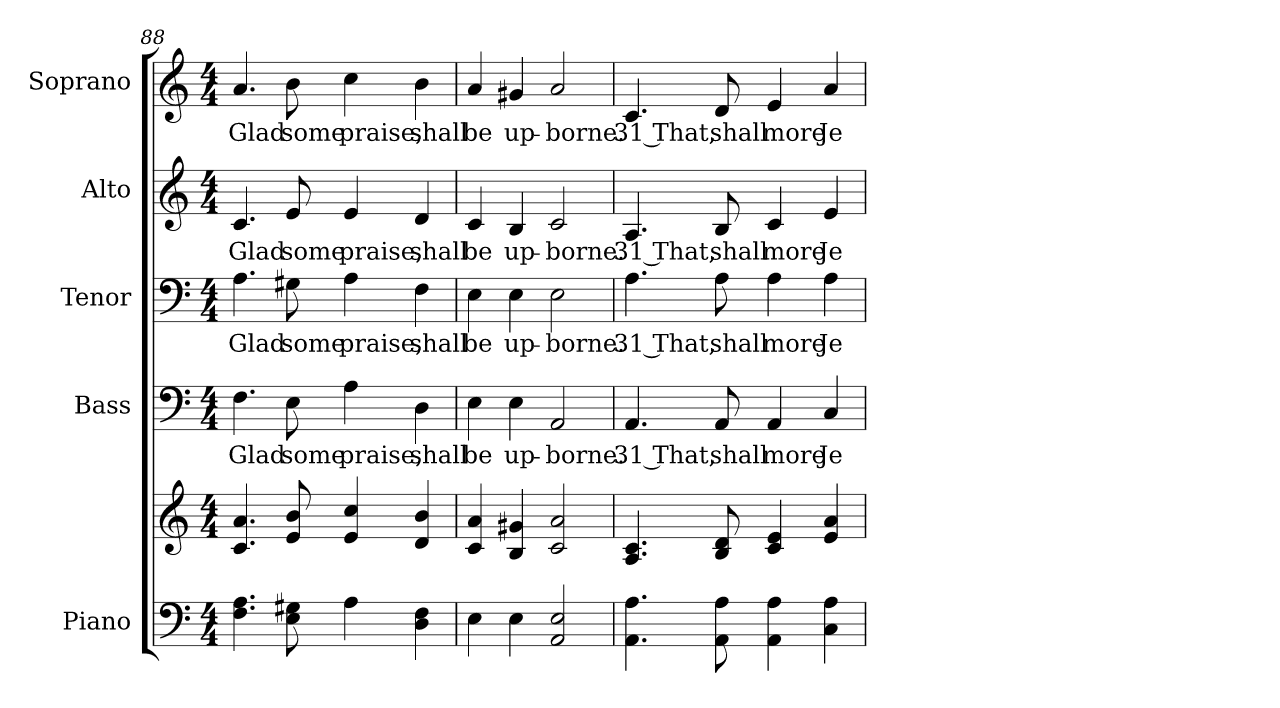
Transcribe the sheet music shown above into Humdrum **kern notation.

**kern	**kern	**kern	**text	**kern	**text	**kern	**text	**kern	**text
*part5	*part5	*part4	*part4	*part3	*part3	*part2	*part2	*part1	*part1
*staff6	*staff5	*staff4	*staff4	*staff3	*staff3	*staff2	*staff2	*staff1	*staff1
*I"Piano	*	*I"Bass	*	*I"Tenor	*	*I"Alto	*	*I"Soprano	*
*I'Pno.	*	*I'B.	*	*I'T.	*	*I'A.	*	*I'S.	*
*clefF4	*clefG2	*clefF4	*	*clefF4	*	*clefG2	*	*clefG2	*
*k[]	*k[]	*k[]	*	*k[]	*	*k[]	*	*k[]	*
*C:	*C:	*C:	*	*C:	*	*C:	*	*C:	*
*M4/4	*M4/4	*M4/4	*	*M4/4	*	*M4/4	*	*M4/4	*
=88	=88	=88	=88	=88	=88	=88	=88	=88	=88
!	!	!	!LO:LY:b:color=#000000	!	!	!	!	!	!
!	!	!	!	!	!LO:LY:b:color=#000000	!	!	!	!
!	!	!	!	!	!	!	!LO:LY:b:color=#000000	!	!
!	!	!	!	!	!	!	!	!	!LO:LY:b:color=#000000
4.Fi\ 4.Ai	4.ci/ 4.ai	4.Fi\	Glad	4.Ai\	Glad	4.ci/	Glad	4.ai/	Glad
!	!	!	!LO:LY:b:color=#000000	!	!	!	!	!	!
!	!	!	!	!	!LO:LY:b:color=#000000	!	!	!	!
!	!	!	!	!	!	!	!LO:LY:b:color=#000000	!	!
!	!	!	!	!	!	!	!	!	!LO:LY:b:color=#000000
8Ei\ 8G#Xi	8ei/ 8bi	8Ei\	some	8G#Xi\	some	8ei/	some	8bi\	some
!	!	!	!LO:LY:b:color=#000000	!	!	!	!	!	!
!	!	!	!	!	!LO:LY:b:color=#000000	!	!	!	!
!	!	!	!	!	!	!	!LO:LY:b:color=#000000	!	!
!	!	!	!	!	!	!	!	!	!LO:LY:b:color=#000000
4Ai\	4ei/ 4cci	4Ai\	praise,	4Ai\	praise,	4ei/	praise,	4cci\	praise,
!	!	!	!LO:LY:b:color=#000000	!	!	!	!	!	!
!	!	!	!	!	!LO:LY:b:color=#000000	!	!	!	!
!	!	!	!	!	!	!	!LO:LY:b:color=#000000	!	!
!	!	!	!	!	!	!	!	!	!LO:LY:b:color=#000000
4Di\ 4Fi	4di/ 4bi	4Di\	shall	4Fi\	shall	4di/	shall	4bi\	shall
!!LO:PB:g=z
=89	=89	=89	=89	=89	=89	=89	=89	=89	=89
!	!	!	!LO:LY:b:color=#000000	!	!	!	!	!	!
!	!	!	!	!	!LO:LY:b:color=#000000	!	!	!	!
!	!	!	!	!	!	!	!LO:LY:b:color=#000000	!	!
!	!	!	!	!	!	!	!	!	!LO:LY:b:color=#000000
4Ei\	4ci/ 4ai	4Ei\	be	4Ei\	be	4ci/	be	4ai/	be
!	!	!	!LO:LY:b:color=#000000	!	!	!	!	!	!
!	!	!	!	!	!LO:LY:b:color=#000000	!	!	!	!
!	!	!	!	!	!	!	!LO:LY:b:color=#000000	!	!
!	!	!	!	!	!	!	!	!	!LO:LY:b:color=#000000
4Ei\	4Bi/ 4g#Xi	4Ei\	up-	4Ei\	up-	4Bi/	up-	4g#Xi/	up-
!	!	!	!LO:LY:b:color=#000000	!	!	!	!	!	!
!	!	!	!	!	!LO:LY:b:color=#000000	!	!	!	!
!	!	!	!	!	!	!	!LO:LY:b:color=#000000	!	!
!	!	!	!	!	!	!	!	!	!LO:LY:b:color=#000000
2AAi/ 2Ei	2ci/ 2ai	2AAi/	-borne.	2Ei\	-borne.	2ci/	-borne.	2ai/	-borne.
=90	=90	=90	=90	=90	=90	=90	=90	=90	=90
!	!	!	!LO:LY:b:color=#000000	!	!	!	!	!	!
!	!	!	!	!	!LO:LY:b:color=#000000	!	!	!	!
!	!	!	!	!	!	!	!LO:LY:b:color=#000000	!	!
!	!	!	!	!	!	!	!	!	!LO:LY:b:color=#000000
4.AAi\ 4.Ai	4.Ai/ 4.ci	4.AAi/	31 That,	4.Ai\	31 That,	4.Ai/	31 That,	4.ci/	31 That,
!	!	!	!LO:LY:b:color=#000000	!	!	!	!	!	!
!	!	!	!	!	!LO:LY:b:color=#000000	!	!	!	!
!	!	!	!	!	!	!	!LO:LY:b:color=#000000	!	!
!	!	!	!	!	!	!	!	!	!LO:LY:b:color=#000000
8AAi\ 8Ai	8Bi/ 8di	8AAi/	shall	8Ai\	shall	8Bi/	shall	8di/	shall
!	!	!	!LO:LY:b:color=#000000	!	!	!	!	!	!
!	!	!	!	!	!LO:LY:b:color=#000000	!	!	!	!
!	!	!	!	!	!	!	!LO:LY:b:color=#000000	!	!
!	!	!	!	!	!	!	!	!	!LO:LY:b:color=#000000
4AAi\ 4Ai	4ci/ 4ei	4AAi/	more	4Ai\	more	4ci/	more	4ei/	more
!	!	!	!LO:LY:b:color=#000000	!	!	!	!	!	!
!	!	!	!	!	!LO:LY:b:color=#000000	!	!	!	!
!	!	!	!	!	!	!	!LO:LY:b:color=#000000	!	!
!	!	!	!	!	!	!	!	!	!LO:LY:b:color=#000000
4Ci\ 4Ai	4ei/ 4ai	4Ci/	Je-	4Ai\	Je-	4ei/	Je-	4ai/	Je-
=	=	=	=	=	=	=	=	=	=
*-	*-	*-	*-	*-	*-	*-	*-	*-	*-
